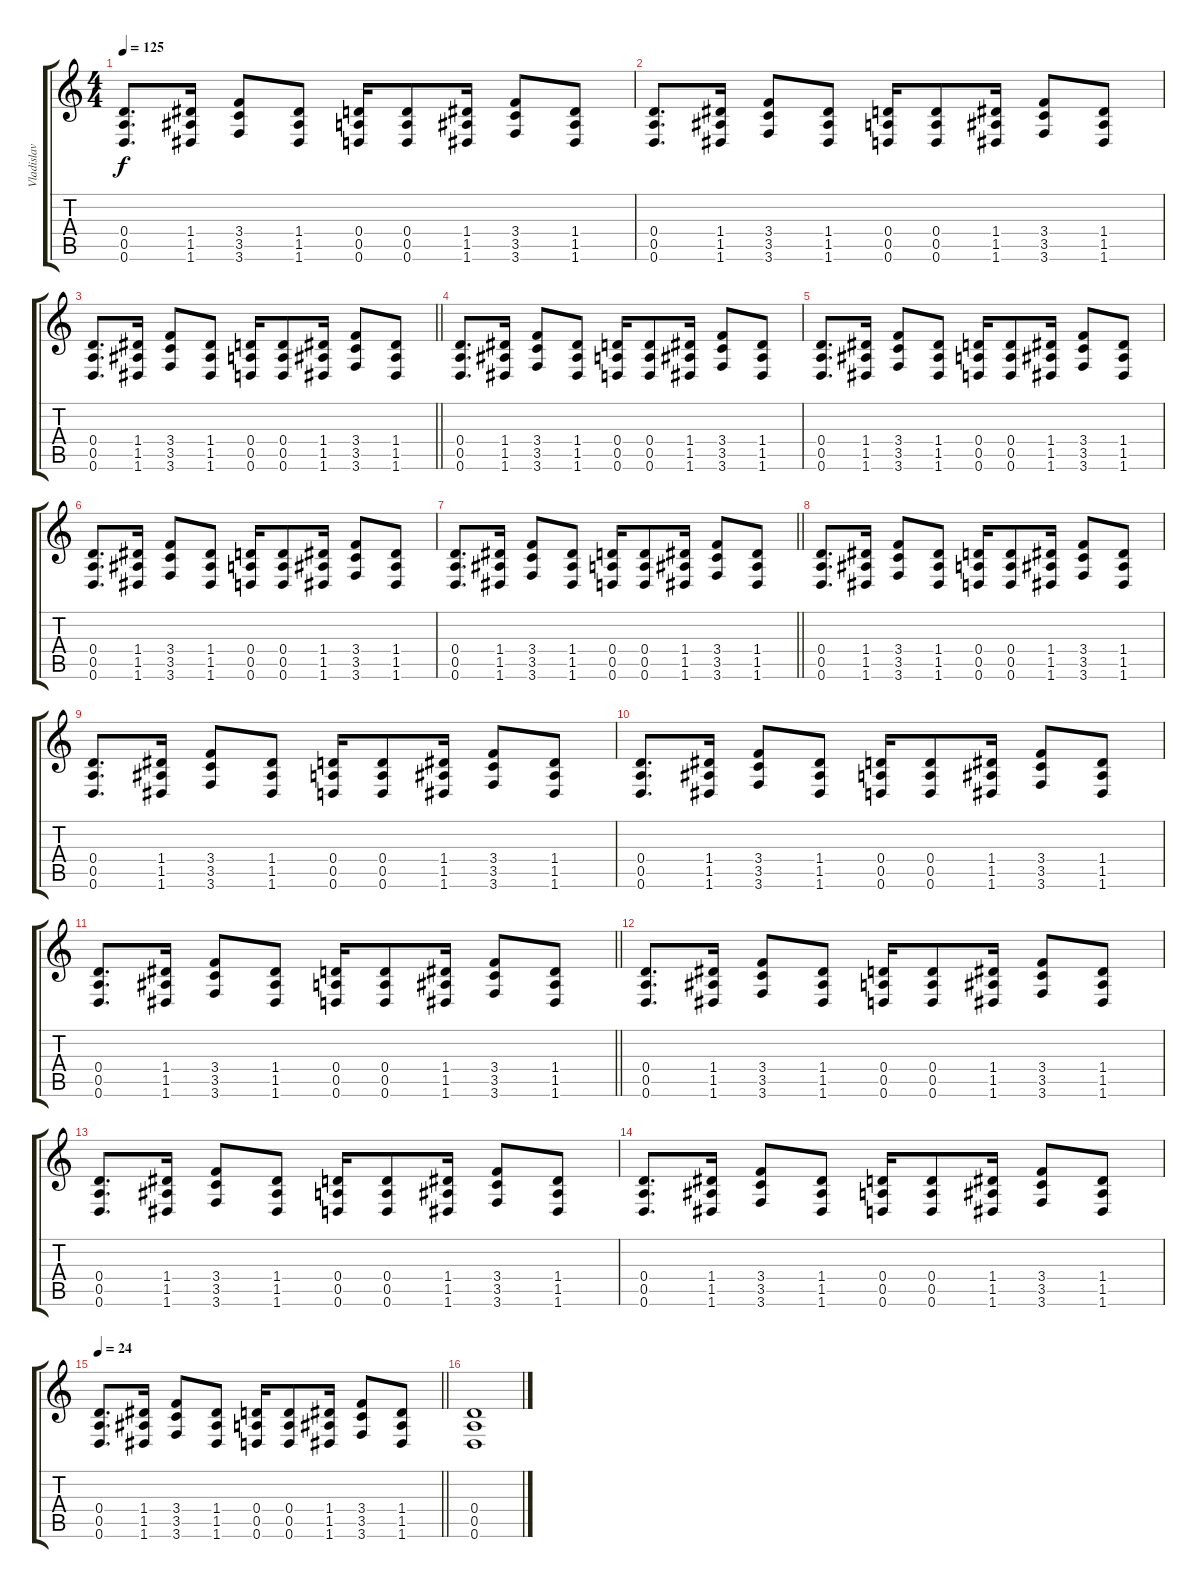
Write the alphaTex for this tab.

\track ("Vladislav Nickson" "Vladislav ") {instrument overdrivenguitar}
\staff {score tabs}
\tuning (E4 B3 G3 D3 A2 D2) {hide}
\ts (4 4)
\tempo 125
\clef g2
\ks c
(0.4 0.5 0.6).8{d dy f} (1.4 1.5 1.6).16 (3.4 3.5 3.6).8 (1.4 1.5 1.6).8 (0.4 0.5 0.6).16 (0.4 0.5 0.6).8 (1.4 1.5 1.6).16 (3.4 3.5 3.6).8 (1.4 1.5 1.6).8 |
(0.4 0.5 0.6).8{d} (1.4 1.5 1.6).16 (3.4 3.5 3.6).8 (1.4 1.5 1.6).8 (0.4 0.5 0.6).16 (0.4 0.5 0.6).8 (1.4 1.5 1.6).16 (3.4 3.5 3.6).8 (1.4 1.5 1.6).8 |
\barLineRight lightlight
(0.4 0.5 0.6).8{d} (1.4 1.5 1.6).16 (3.4 3.5 3.6).8 (1.4 1.5 1.6).8 (0.4 0.5 0.6).16 (0.4 0.5 0.6).8 (1.4 1.5 1.6).16 (3.4 3.5 3.6).8 (1.4 1.5 1.6).8 |
(0.4 0.5 0.6).8{d} (1.4 1.5 1.6).16 (3.4 3.5 3.6).8 (1.4 1.5 1.6).8 (0.4 0.5 0.6).16 (0.4 0.5 0.6).8 (1.4 1.5 1.6).16 (3.4 3.5 3.6).8 (1.4 1.5 1.6).8 |
(0.4 0.5 0.6).8{d} (1.4 1.5 1.6).16 (3.4 3.5 3.6).8 (1.4 1.5 1.6).8 (0.4 0.5 0.6).16 (0.4 0.5 0.6).8 (1.4 1.5 1.6).16 (3.4 3.5 3.6).8 (1.4 1.5 1.6).8 |
(0.4 0.5 0.6).8{d} (1.4 1.5 1.6).16 (3.4 3.5 3.6).8 (1.4 1.5 1.6).8 (0.4 0.5 0.6).16 (0.4 0.5 0.6).8 (1.4 1.5 1.6).16 (3.4 3.5 3.6).8 (1.4 1.5 1.6).8 |
\barLineRight lightlight
(0.4 0.5 0.6).8{d} (1.4 1.5 1.6).16 (3.4 3.5 3.6).8 (1.4 1.5 1.6).8 (0.4 0.5 0.6).16 (0.4 0.5 0.6).8 (1.4 1.5 1.6).16 (3.4 3.5 3.6).8 (1.4 1.5 1.6).8 |
(0.4 0.5 0.6).8{d} (1.4 1.5 1.6).16 (3.4 3.5 3.6).8 (1.4 1.5 1.6).8 (0.4 0.5 0.6).16 (0.4 0.5 0.6).8 (1.4 1.5 1.6).16 (3.4 3.5 3.6).8 (1.4 1.5 1.6).8 |
(0.4 0.5 0.6).8{d} (1.4 1.5 1.6).16 (3.4 3.5 3.6).8 (1.4 1.5 1.6).8 (0.4 0.5 0.6).16 (0.4 0.5 0.6).8 (1.4 1.5 1.6).16 (3.4 3.5 3.6).8 (1.4 1.5 1.6).8 |
(0.4 0.5 0.6).8{d} (1.4 1.5 1.6).16 (3.4 3.5 3.6).8 (1.4 1.5 1.6).8 (0.4 0.5 0.6).16 (0.4 0.5 0.6).8 (1.4 1.5 1.6).16 (3.4 3.5 3.6).8 (1.4 1.5 1.6).8 |
\barLineRight lightlight
(0.4 0.5 0.6).8{d} (1.4 1.5 1.6).16 (3.4 3.5 3.6).8 (1.4 1.5 1.6).8 (0.4 0.5 0.6).16 (0.4 0.5 0.6).8 (1.4 1.5 1.6).16 (3.4 3.5 3.6).8 (1.4 1.5 1.6).8 |
(0.4 0.5 0.6).8{d} (1.4 1.5 1.6).16 (3.4 3.5 3.6).8 (1.4 1.5 1.6).8 (0.4 0.5 0.6).16 (0.4 0.5 0.6).8 (1.4 1.5 1.6).16 (3.4 3.5 3.6).8 (1.4 1.5 1.6).8 |
(0.4 0.5 0.6).8{d} (1.4 1.5 1.6).16 (3.4 3.5 3.6).8 (1.4 1.5 1.6).8 (0.4 0.5 0.6).16 (0.4 0.5 0.6).8 (1.4 1.5 1.6).16 (3.4 3.5 3.6).8 (1.4 1.5 1.6).8 |
(0.4 0.5 0.6).8{d} (1.4 1.5 1.6).16 (3.4 3.5 3.6).8 (1.4 1.5 1.6).8 (0.4 0.5 0.6).16 (0.4 0.5 0.6).8 (1.4 1.5 1.6).16 (3.4 3.5 3.6).8 (1.4 1.5 1.6).8 |
\tempo 24
\barLineRight lightlight
(0.4 0.5 0.6).8{d} (1.4 1.5 1.6).16 (3.4 3.5 3.6).8 (1.4 1.5 1.6).8 (0.4 0.5 0.6).16 (0.4 0.5 0.6).8 (1.4 1.5 1.6).16 (3.4 3.5 3.6).8 (1.4 1.5 1.6).8 |
(0.4 0.5 0.6).1
